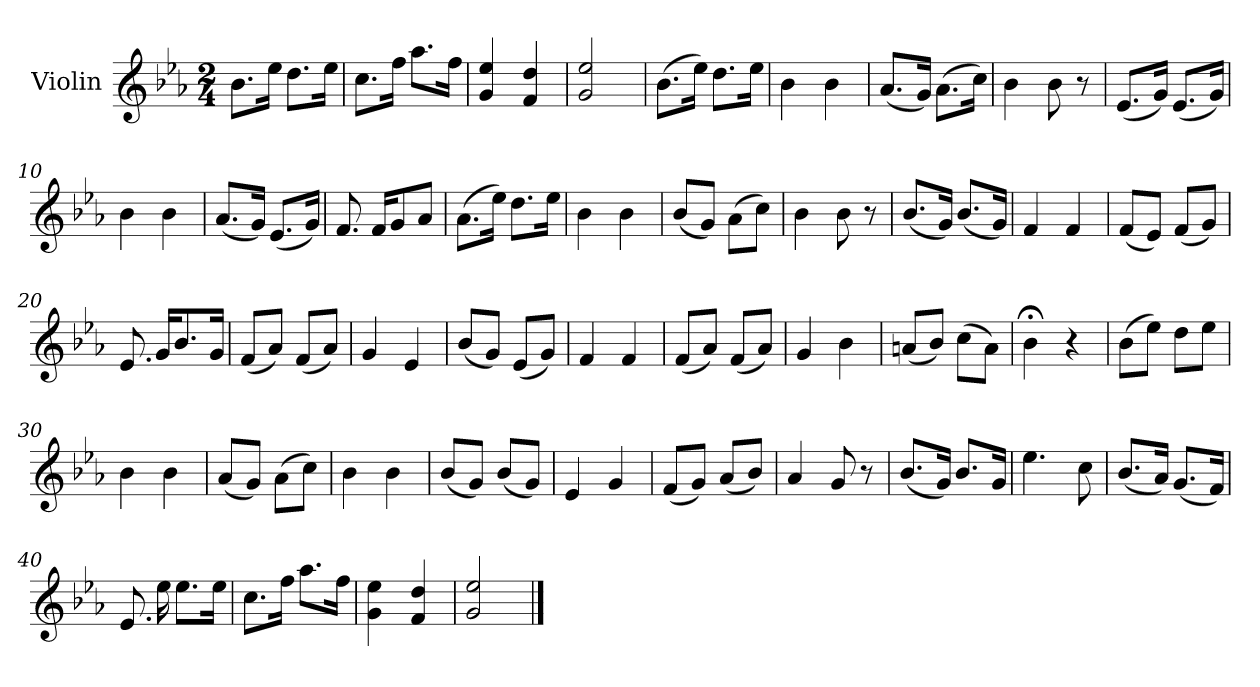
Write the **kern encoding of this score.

**kern
*part1
*staff1
*I"Violin
*I'Vln.
*clefG2
*k[b-e-a-]
*M2/4
=1
8.b-\L
16ee-\Jk
8.dd\L
16ee-\Jk
=2
8.cc\L
16ff\Jk
8.aa-\L
16ff\Jk
=3
4g/ 4ee-/
4f/ 4dd/
=4
2g/ 2ee-/
=5
(>8.b-\L
16ee-\Jk)
8.dd\L
16ee-\Jk
=6
4b-\
4b-\
=7
(<8.a-/L
16g/Jk)
(>8.a-\L
16cc\Jk)
=8
4b-\
8b-\
8r
!!LO:LB:g=z
=9
(<8.e-/L
16g/Jk)
(<8.e-/L
16g/Jk)
=10
4b-\
4b-\
=11
(<8.a-/L
16g/Jk)
(<8.e-/L
16g/Jk)
=12
8.f/
16f/KL
8g/
8a-/J
=13
(>8.a-\L
16ee-\Jk)
8.dd\L
16ee-\Jk
=14
4b-\
4b-\
=15
(<8b-/L
8g/J)
(>8a-\L
8cc\J)
=16
4b-\
8b-\
8r
!!LO:LB:g=z
=17
(<8.b-/L
16g/Jk)
(<8.b-/L
16g/Jk)
=18
4f/
4f/
=19
(<8f/L
8e-/J)
(<8f/L
8g/J)
=20
8.e-/
16g/KL
8.b-/
16g/Jk
=21
(<8f/L
8a-/J)
(<8f/L
8a-/J)
=22
4g/
4e-/
=23
(<8b-/L
8g/J)
(<8e-/L
8g/J)
=24
4f/
4f/
!!LO:LB:g=z
=25
(<8f/L
8a-/J)
(<8f/L
8a-/J)
=26
4g/
4b-\
=27
(<8an/L
8b-/J)
(>8cc\L
8a\J)
=28
4b-;<\
4r
=29
(>8b-\L
8ee-\J)
8dd\L
8ee-\J
=30
4b-\
4b-\
=31
(<8a-/L
8g/J)
(>8a-\L
8cc\J)
=32
4b-\
4b-\
=33
(<8b-/L
8g/J)
(<8b-/L
8g/J)
!!LO:LB:g=z
=34
4e-/
4g/
=35
(<8f/L
8g/J)
(<8a-/L
8b-/J)
=36
4a-/
8g/
8r
=37
(<8.b-/L
16g/Jk)
8.b-/L
16g/Jk
=38
4.ee-\
8cc\
=39
(<8.b-/L
16a-/Jk)
(<8.g/L
16f/Jk)
=40
8.e-/
16ee-\
8.ee-\L
16ee-\Jk
=41
8.cc\L
16ff\Jk
8.aa-\L
16ff\Jk
!!LO:LB:g=z
=42
4g\ 4ee-\
4f/ 4dd/
=43
2g/ 2ee-/
==
*-
